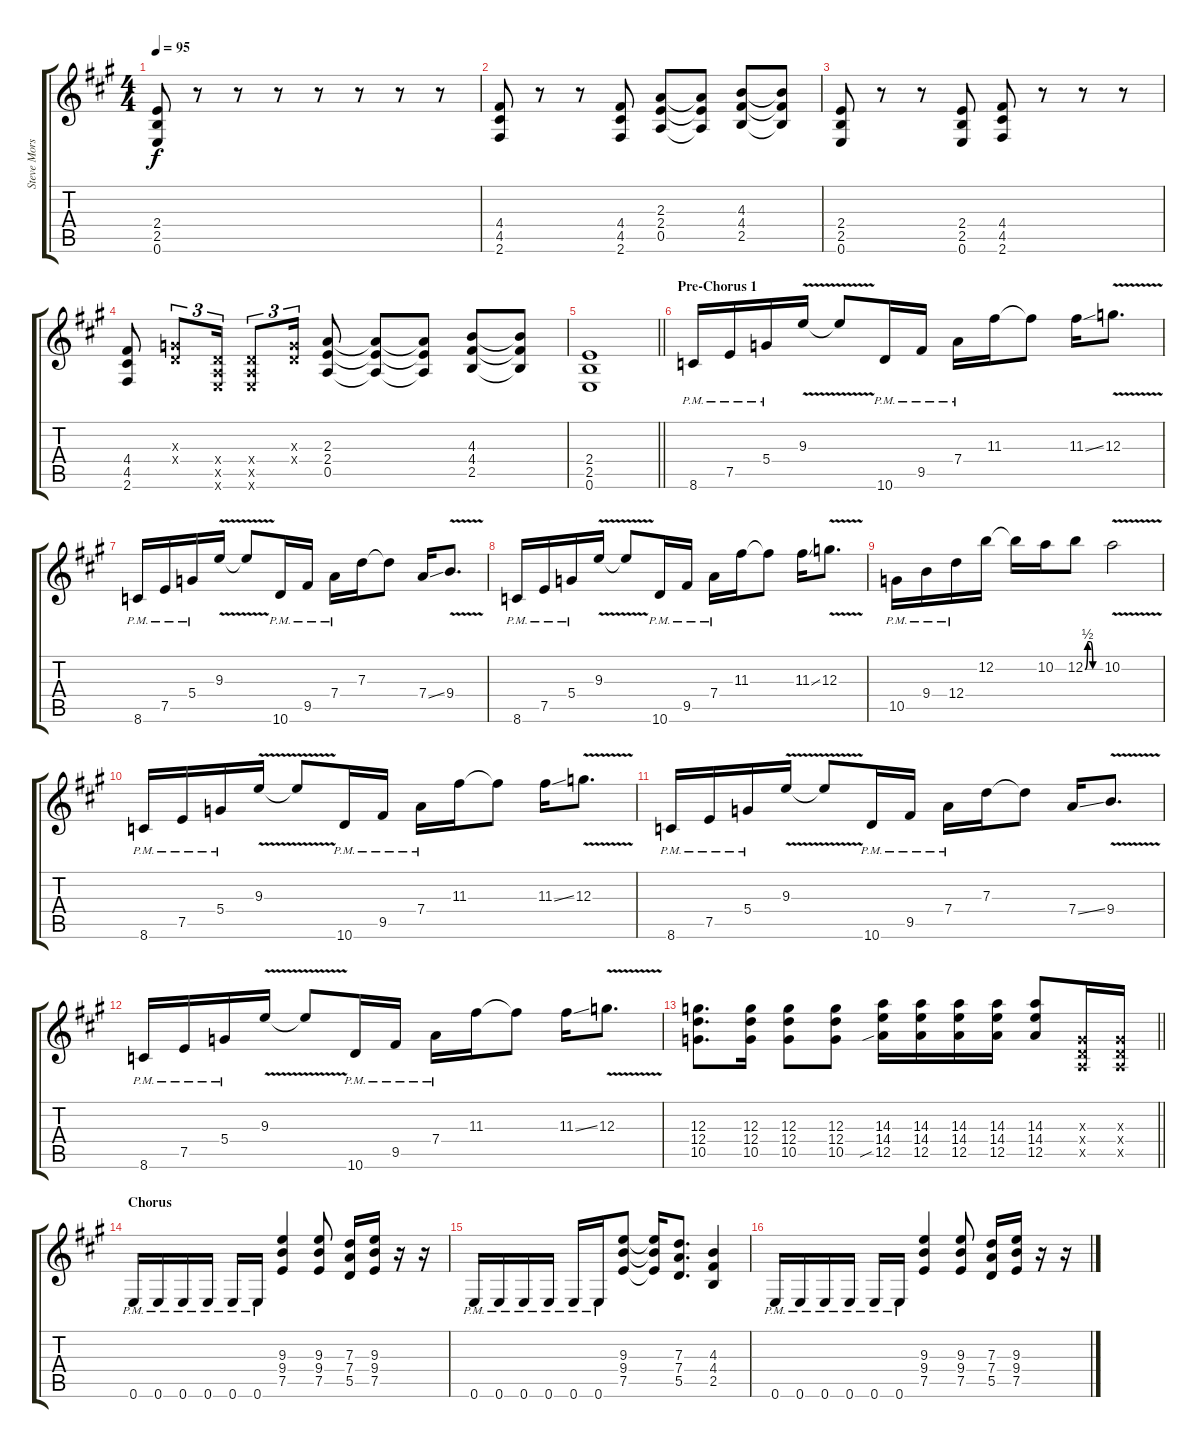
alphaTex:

\track ("Steve Morse" "Steve Mors") {instrument distortionguitar}
\staff {score tabs}
\tuning (E4 B3 G3 D3 A2 E2) {hide}
\ts (4 4)
\tempo 95
\clef g2
\ks f#minor
(2.4 2.5 0.6).8{dy f} r.8 r.8 r.8 r.8 r.8 r.8 r.8 |
(4.4 4.5 2.6).8 r.8 r.8 (4.4 4.5 2.6).8 (2.3 2.4 0.5).8 (2.3{t} 2.4{t} 0.5{t}).8 (4.3 4.4 2.5).8 (4.3{t} 4.4{t} 2.5{t}).8 |
(2.4 2.5 0.6).8 r.8 r.8 (2.4 2.5 0.6).8 (4.4 4.5 2.6).8 r.8 r.8 r.8 |
(4.4 4.5 2.6).8 (0.3{x} 0.4{x}).8{tu (3 2)} (0.4{x} 0.5{x} 0.6{x}).16{tu (3 2)} (0.4{x} 0.5{x} 0.6{x}).8{tu (3 2)} (0.3{x} 0.4{x}).16{tu (3 2)} (2.3 2.4 0.5).8 (2.3{t} 2.4{t} 0.5{t}).8 (2.3{t} 2.4{t} 0.5{t}).8 (4.3 4.4 2.5).8 (4.3{t} 4.4{t} 2.5{t}).8 |
\barLineRight lightlight
(2.4 2.5 0.6).1 |
\section ("" "Pre-Chorus 1")
8.6{pm}.16 7.5{pm}.16 5.4{pm}.16 9.3{v}.16 9.3{t}.8 10.6{pm}.16 9.5{pm}.16 7.4{pm}.16 11.3.16 11.3{t}.8 11.3{ss}.16 12.3{v}.8{d} |
8.6{pm}.16 7.5{pm}.16 5.4{pm}.16 9.3{v}.16 9.3{t}.8 10.6{pm}.16 9.5{pm}.16 7.4{pm}.16 7.3.16 7.3{t}.8 7.4{ss}.16 9.4{v}.8{d} |
8.6{pm}.16 7.5{pm}.16 5.4{pm}.16 9.3{v}.16 9.3{t}.8 10.6{pm}.16 9.5{pm}.16 7.4{pm}.16 11.3.16 11.3{t}.8 11.3{ss}.16 12.3{v}.8{d} |
10.5{pm}.16 9.4{pm}.16 12.4{pm}.16 12.2.16 12.2{t}.16 10.2.16 12.2{be (custom 0 0 10 2 20 2 30 0 60 0)}.8 10.2{v}.2 |
8.6{pm}.16 7.5{pm}.16 5.4{pm}.16 9.3{v}.16 9.3{t}.8 10.6{pm}.16 9.5{pm}.16 7.4{pm}.16 11.3.16 11.3{t}.8 11.3{ss}.16 12.3{v}.8{d} |
8.6{pm}.16 7.5{pm}.16 5.4{pm}.16 9.3{v}.16 9.3{t}.8 10.6{pm}.16 9.5{pm}.16 7.4{pm}.16 7.3.16 7.3{t}.8 7.4{ss}.16 9.4{v}.8{d} |
8.6{pm}.16 7.5{pm}.16 5.4{pm}.16 9.3{v}.16 9.3{t}.8 10.6{pm}.16 9.5{pm}.16 7.4{pm}.16 11.3.16 11.3{t}.8 11.3{ss}.16 12.3{v}.8{d} |
\barLineRight lightlight
(12.3 12.4 10.5).8{d} (12.3 12.4 10.5).16 (12.3 12.4 10.5).8 (12.3 12.4 10.5).8 (14.3 14.4 12.5{sib}).16 (14.3 14.4 12.5).16 (14.3 14.4 12.5).16 (14.3 14.4 12.5).16 (14.3 14.4 12.5).8 (0.3{x} 0.4{x} 0.5{x}).16 (0.3{x} 0.4{x} 0.5{x}).16 |
\section ("" "Chorus")
0.6{pm}.16 0.6{pm}.16 0.6{pm}.16 0.6{pm}.16 0.6{pm}.16 0.6{pm}.16 (9.3 9.4 7.5).4 (9.3 9.4 7.5).8 (7.3 7.4 5.5).16 (9.3 9.4 7.5).16 r.16 r.16 |
0.6{pm}.16 0.6{pm}.16 0.6{pm}.16 0.6{pm}.16 0.6{pm}.16 0.6{pm}.16 (9.3 9.4 7.5).8 (9.3{t} 9.4{t} 7.5{t}).16 (7.3 7.4 5.5).8{d} (4.3 4.4 2.5).4 |
0.6{pm}.16 0.6{pm}.16 0.6{pm}.16 0.6{pm}.16 0.6{pm}.16 0.6{pm}.16 (9.3 9.4 7.5).4 (9.3 9.4 7.5).8 (7.3 7.4 5.5).16 (9.3 9.4 7.5).16 r.16 r.16
